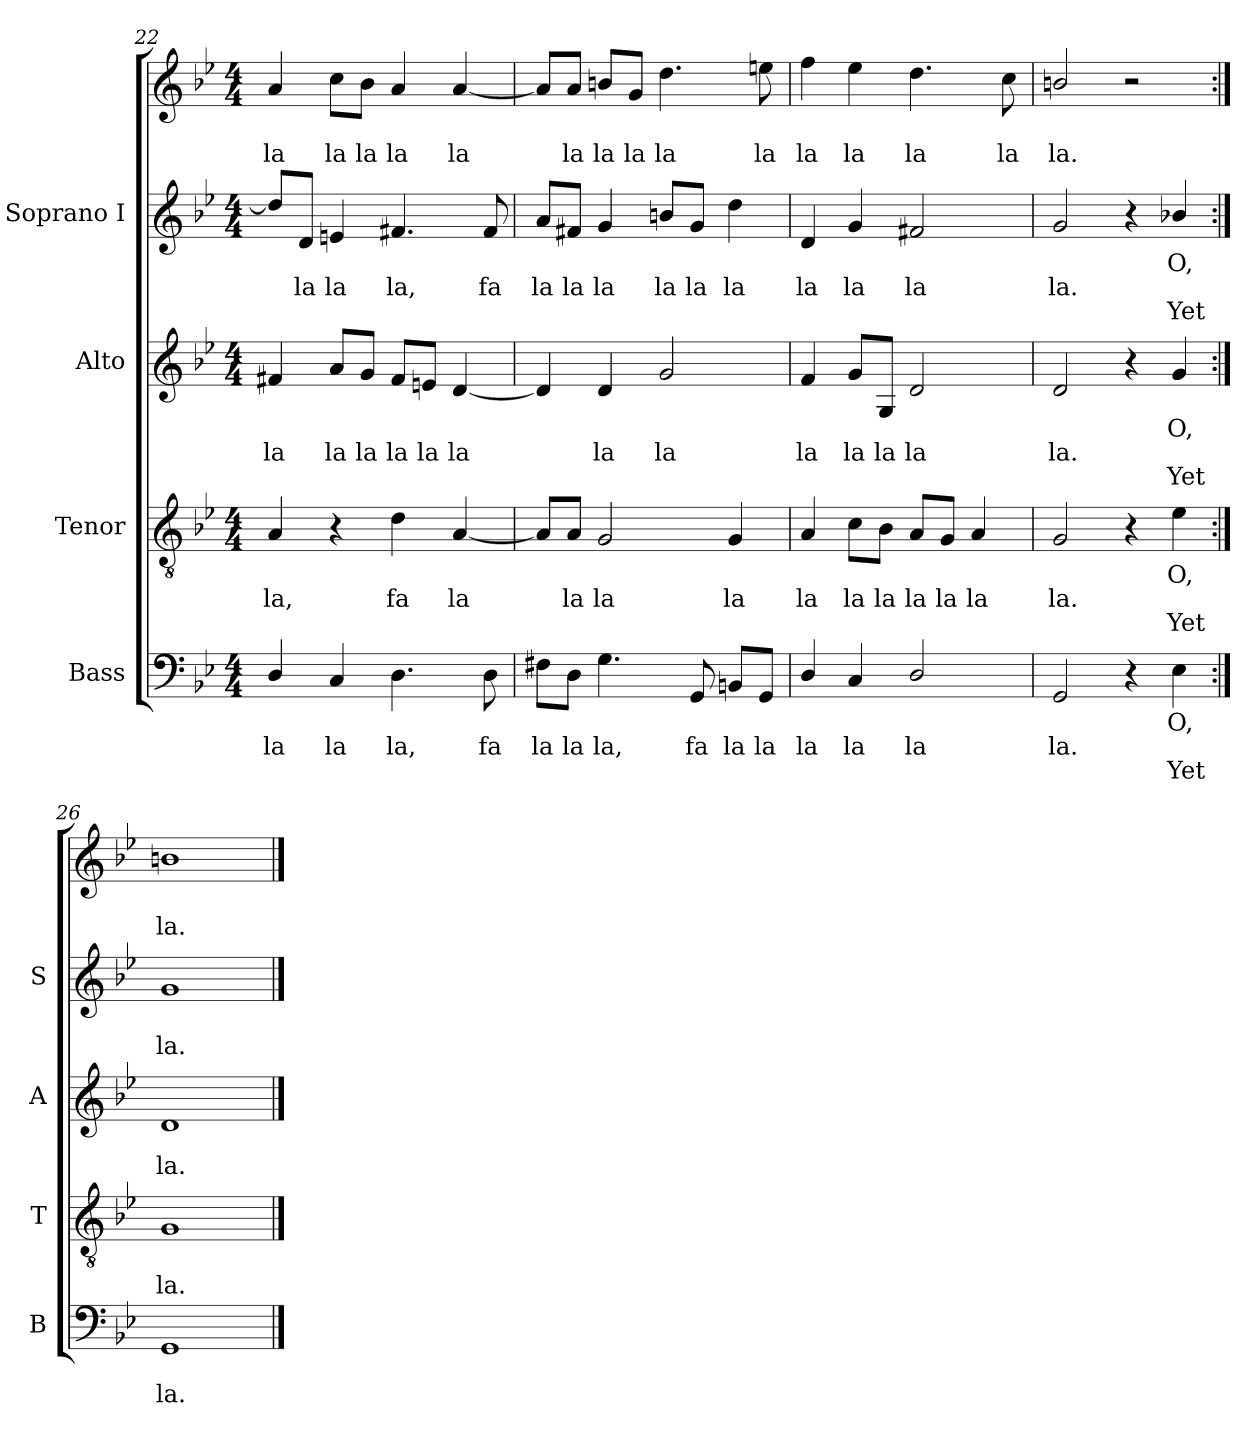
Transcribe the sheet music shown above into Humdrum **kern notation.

**kern	**text	**text	**text	**kern	**text	**text	**text	**kern	**text	**text	**text	**kern	**text	**text	**text	**kern	**text	**text
*part4	*part4	*part4	*part4	*part3	*part3	*part3	*part3	*part2	*part2	*part2	*part2	*part1	*part1	*part1	*part1	*part1	*part1	*part1
*staff5	*staff5	*staff5	*staff5	*staff4	*staff4	*staff4	*staff4	*staff3	*staff3	*staff3	*staff3	*staff2	*staff2	*staff2	*staff2	*staff1	*staff1	*staff1
*I"Bass	*	*	*	*I"Tenor	*	*	*	*I"Alto	*	*	*	*I"Soprano I	*	*	*	*	*	*
*I'B	*	*	*	*I'T	*	*	*	*I'A	*	*	*	*I'S	*	*	*	*	*	*
!!LO:LB:g=z
*clefF4	*	*	*	*clefGv2	*	*	*	*clefG2	*	*	*	*clefG2	*	*	*	*clefG2	*	*
*k[b-e-]	*	*	*	*k[b-e-]	*	*	*	*k[b-e-]	*	*	*	*k[b-e-]	*	*	*	*k[b-e-]	*	*
*B-:	*	*	*	*B-:	*	*	*	*B-:	*	*	*	*B-:	*	*	*	*B-:	*	*
*M4/4	*	*	*	*M4/4	*	*	*	*M4/4	*	*	*	*M4/4	*	*	*	*M4/4	*	*
=22	=22	=22	=22	=22	=22	=22	=22	=22	=22	=22	=22	=22	=22	=22	=22	=22	=22	=22
!	!	!LO:LY:b	!	!	!	!LO:LY:b	!	!	!	!LO:LY:b	!	!	!	!	!	!	!	!LO:LY:b
4D/	.	la	.	4A	.	la,	.	4f#X	.	la	.	8dd/L]	.	.	.	4a	.	la
!	!	!	!	!	!	!	!	!	!	!	!	!	!	!LO:LY:b	!	!	!	!
.	.	.	.	.	.	.	.	.	.	.	.	8d/J	.	la	.	.	.	.
!	!	!LO:LY:b	!	!	!	!	!	!	!	!LO:LY:b	!	!	!	!LO:LY:b	!	!	!	!LO:LY:b
4C	.	la	.	4r	.	.	.	8a/L	.	la	.	4en	.	la	.	8cc\L	.	la
!	!	!	!	!	!	!	!	!	!	!LO:LY:b	!	!	!	!	!	!	!	!LO:LY:b
.	.	.	.	.	.	.	.	8g/J	.	la	.	.	.	.	.	8b-\J	.	la
!	!	!LO:LY:b	!	!	!	!LO:LY:b	!	!	!	!LO:LY:b	!	!	!	!LO:LY:b	!	!	!	!LO:LY:b
4.D	.	la,	.	4d	.	fa	.	8f#/L	.	la	.	4.f#X	.	la,	.	4a	.	la
!	!	!	!	!	!	!	!	!	!	!LO:LY:b	!	!	!	!	!	!	!	!
.	.	.	.	.	.	.	.	8en/J	.	la	.	.	.	.	.	.	.	.
!	!	!	!	!	!	!LO:LY:b	!	!	!	!LO:LY:b	!	!	!	!	!	!	!	!LO:LY:b
.	.	.	.	[4A	.	la	.	[4d	.	la	.	.	.	.	.	[4a	.	la
!	!	!LO:LY:b	!	!	!	!	!	!	!	!	!	!	!	!LO:LY:b	!	!	!	!
8D	.	fa	.	.	.	.	.	.	.	.	.	8f#	.	fa	.	.	.	.
=23	=23	=23	=23	=23	=23	=23	=23	=23	=23	=23	=23	=23	=23	=23	=23	=23	=23	=23
!	!	!LO:LY:b	!	!	!	!	!	!	!	!	!	!	!	!LO:LY:b	!	!	!	!
8F#X\L	.	la	.	8A/L]	.	.	.	4d]	.	.	.	8a/L	.	la	.	8a/L]	.	.
!	!	!LO:LY:b	!	!	!	!LO:LY:b	!	!	!	!	!	!	!	!LO:LY:b	!	!	!	!LO:LY:b
8D\J	.	la	.	8A/J	.	la	.	.	.	.	.	8f#X/J	.	la	.	8a/J	.	la
!	!	!LO:LY:b	!	!	!	!LO:LY:b	!	!	!	!LO:LY:b	!	!	!	!LO:LY:b	!	!	!	!LO:LY:b
4.G	.	la,	.	2G	.	la	.	4d	.	la	.	4g	.	la	.	8bn/L	.	la
!	!	!	!	!	!	!	!	!	!	!	!	!	!	!	!	!	!	!LO:LY:b
.	.	.	.	.	.	.	.	.	.	.	.	.	.	.	.	8g/J	.	la
!	!	!	!	!	!	!	!	!	!	!LO:LY:b	!	!	!	!LO:LY:b	!	!	!	!LO:LY:b
.	.	.	.	.	.	.	.	2g	.	la	.	8bn/L	.	la	.	4.dd	.	la
!	!	!LO:LY:b	!	!	!	!	!	!	!	!	!	!	!	!LO:LY:b	!	!	!	!
8GG	.	fa	.	.	.	.	.	.	.	.	.	8g/J	.	la	.	.	.	.
!	!	!LO:LY:b	!	!	!	!LO:LY:b	!	!	!	!	!	!	!	!LO:LY:b	!	!	!	!
8BBn/L	.	la	.	4G	.	la	.	.	.	.	.	4dd	.	la	.	.	.	.
!	!	!LO:LY:b	!	!	!	!	!	!	!	!	!	!	!	!	!	!	!	!LO:LY:b
8GG/J	.	la	.	.	.	.	.	.	.	.	.	.	.	.	.	8een	.	la
=24	=24	=24	=24	=24	=24	=24	=24	=24	=24	=24	=24	=24	=24	=24	=24	=24	=24	=24
!	!	!LO:LY:b	!	!	!	!LO:LY:b	!	!	!	!LO:LY:b	!	!	!	!LO:LY:b	!	!	!	!LO:LY:b
4D/	.	la	.	4A	.	la	.	4f	.	la	.	4d	.	la	.	4ff	.	la
!	!	!LO:LY:b	!	!	!	!LO:LY:b	!	!	!	!LO:LY:b	!	!	!	!LO:LY:b	!	!	!	!LO:LY:b
4C	.	la	.	8c\L	.	la	.	8g/L	.	la	.	4g	.	la	.	4ee-	.	la
!	!	!	!	!	!	!LO:LY:b	!	!	!	!LO:LY:b	!	!	!	!	!	!	!	!
.	.	.	.	8B-\J	.	la	.	8G/J	.	la	.	.	.	.	.	.	.	.
!	!	!LO:LY:b	!	!	!	!LO:LY:b	!	!	!	!LO:LY:b	!	!	!	!LO:LY:b	!	!	!	!LO:LY:b
2D/	.	la	.	8A/L	.	la	.	2d	.	la	.	2f#X	.	la	.	4.dd	.	la
!	!	!	!	!	!	!LO:LY:b	!	!	!	!	!	!	!	!	!	!	!	!
.	.	.	.	8G/J	.	la	.	.	.	.	.	.	.	.	.	.	.	.
!	!	!	!	!	!	!LO:LY:b	!	!	!	!	!	!	!	!	!	!	!	!
.	.	.	.	4A	.	la	.	.	.	.	.	.	.	.	.	.	.	.
!	!	!	!	!	!	!	!	!	!	!	!	!	!	!	!	!	!	!LO:LY:b
.	.	.	.	.	.	.	.	.	.	.	.	.	.	.	.	8cc	.	la
=25	=25	=25	=25	=25	=25	=25	=25	=25	=25	=25	=25	=25	=25	=25	=25	=25	=25	=25
!	!	!LO:LY:b	!	!	!	!LO:LY:b	!	!	!	!LO:LY:b	!	!	!	!LO:LY:b	!	!	!	!LO:LY:b
2GG	.	la.	.	2G	.	la.	.	2d	.	la.	.	2g	.	la.	.	2bn/	.	la.
4r	.	.	.	4r	.	.	.	4r	.	.	.	4r	.	.	.	2r	.	.
!	!LO:LY:b	!	!LO:LY:b	!	!LO:LY:b	!	!LO:LY:b	!	!LO:LY:b	!	!LO:LY:b	!	!LO:LY:b	!	!LO:LY:b	!	!	!
4E-	O,	.	Yet	4e-	O,	.	Yet	4g	O,	.	Yet	4b-X/	O,	.	Yet	.	.	.
=26:|!	=26:|!	=26:|!	=26:|!	=26:|!	=26:|!	=26:|!	=26:|!	=26:|!	=26:|!	=26:|!	=26:|!	=26:|!	=26:|!	=26:|!	=26:|!	=26:|!	=26:|!	=26:|!
!	!	!LO:LY:b	!	!	!	!LO:LY:b	!	!	!	!LO:LY:b	!	!	!	!LO:LY:b	!	!	!	!LO:LY:b
1GG	.	la.	.	1G	.	la.	.	1d	.	la.	.	1g	.	la.	.	1bn	.	la.
==	==	==	==	==	==	==	==	==	==	==	==	==	==	==	==	==	==	==
*-	*-	*-	*-	*-	*-	*-	*-	*-	*-	*-	*-	*-	*-	*-	*-	*-	*-	*-
